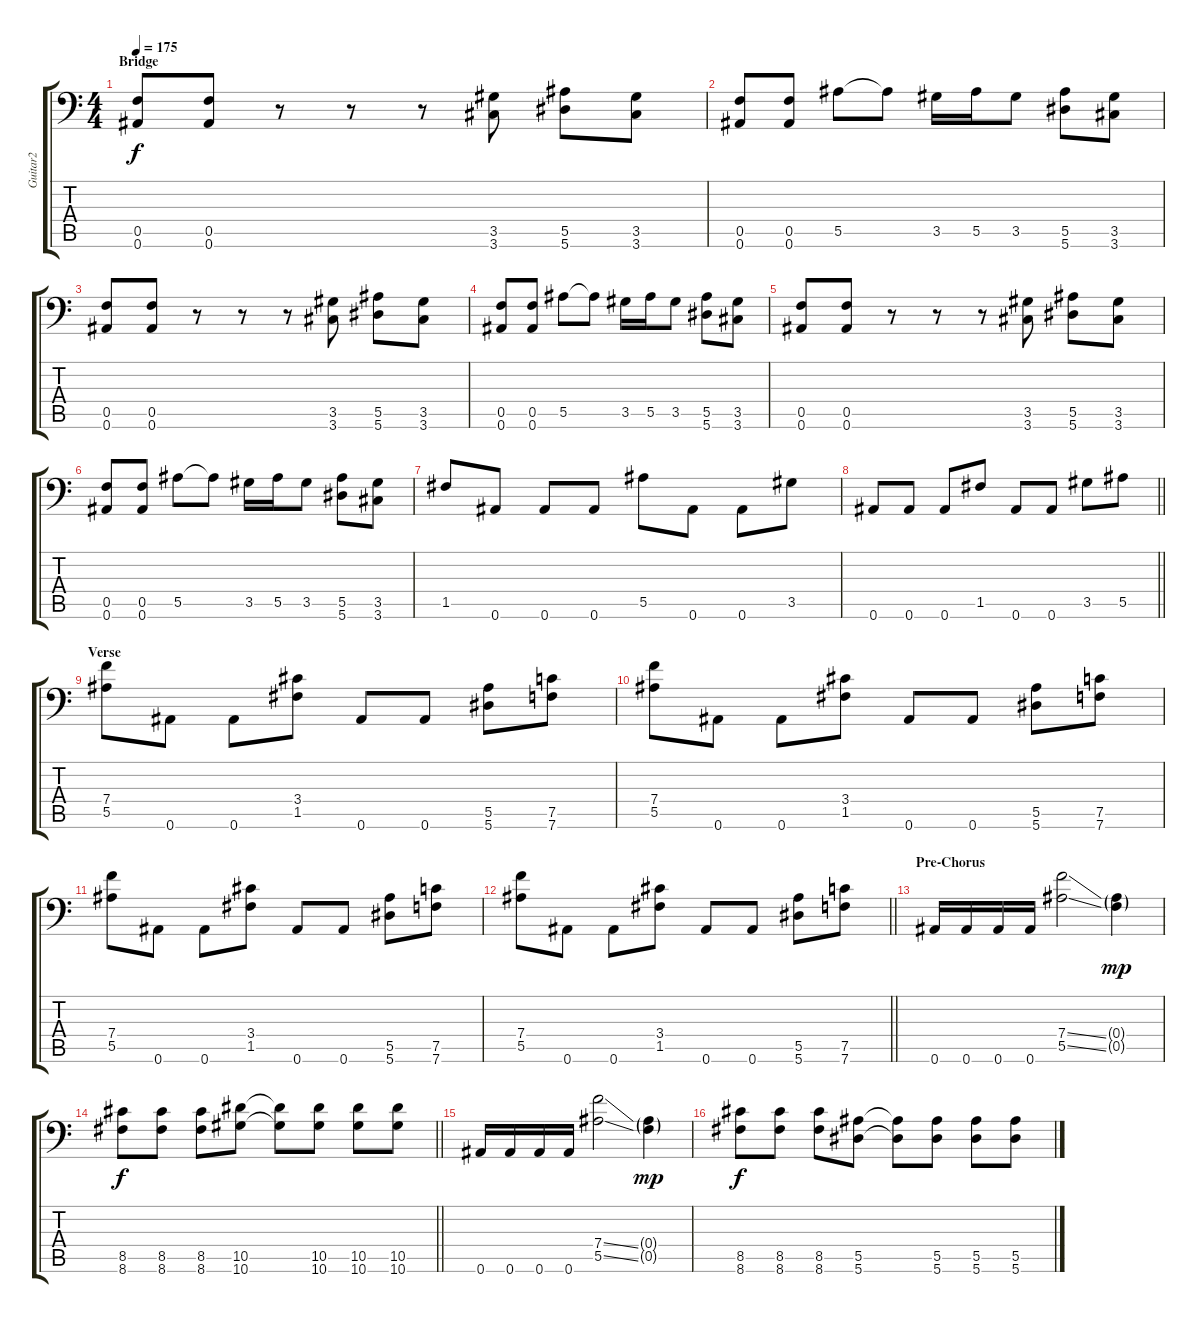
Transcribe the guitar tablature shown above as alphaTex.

\track ("Guitar2" "Guitar2") {instrument distortionguitar}
\staff {score tabs}
\tuning (C4 G3 Eb3 Bb2 F2 Bb1) {hide}
\ts (4 4)
\section ("" "Bridge")
\tempo 175
\clef f4
\ks c
(0.5 0.6).8{dy f} (0.5 0.6).8 r.8 r.8 r.8 (3.5 3.6).8 (5.5 5.6).8 (3.5 3.6).8 |
(0.5 0.6).8 (0.5 0.6).8 5.5.8 5.5{t}.8 3.5.16 5.5.16 3.5.8 (5.5 5.6).8 (3.5 3.6).8 |
(0.5 0.6).8 (0.5 0.6).8 r.8 r.8 r.8 (3.5 3.6).8 (5.5 5.6).8 (3.5 3.6).8 |
(0.5 0.6).8 (0.5 0.6).8 5.5.8 5.5{t}.8 3.5.16 5.5.16 3.5.8 (5.5 5.6).8 (3.5 3.6).8 |
(0.5 0.6).8 (0.5 0.6).8 r.8 r.8 r.8 (3.5 3.6).8 (5.5 5.6).8 (3.5 3.6).8 |
(0.5 0.6).8 (0.5 0.6).8 5.5.8 5.5{t}.8 3.5.16 5.5.16 3.5.8 (5.5 5.6).8 (3.5 3.6).8 |
1.5.8 0.6.8 0.6.8 0.6.8 5.5.8 0.6.8 0.6.8 3.5.8 |
\barLineRight lightlight
0.6.8 0.6.8 0.6.8 1.5.8 0.6.8 0.6.8 3.5.8 5.5.8 |
\section ("" "Verse")
(7.4 5.5).8 0.6.8 0.6.8 (3.4 1.5).8 0.6.8 0.6.8 (5.5 5.6).8 (7.5 7.6).8 |
(7.4 5.5).8 0.6.8 0.6.8 (3.4 1.5).8 0.6.8 0.6.8 (5.5 5.6).8 (7.5 7.6).8 |
(7.4 5.5).8 0.6.8 0.6.8 (3.4 1.5).8 0.6.8 0.6.8 (5.5 5.6).8 (7.5 7.6).8 |
\barLineRight lightlight
(7.4 5.5).8 0.6.8 0.6.8 (3.4 1.5).8 0.6.8 0.6.8 (5.5 5.6).8 (7.5 7.6).8 |
\section ("" "Pre-Chorus")
0.6.16 0.6.16 0.6.16 0.6.16 (7.4{ss} 5.5{ss}).2 (0.4{g} 0.5{g}).4{dy mp} |
\barLineRight lightlight
(8.5 8.6).8{dy f} (8.5 8.6).8 (8.5 8.6).8 (10.5 10.6).8 (10.5{t} 10.6{t}).8 (10.5 10.6).8 (10.5 10.6).8 (10.5 10.6).8 |
0.6.16 0.6.16 0.6.16 0.6.16 (7.4{ss} 5.5{ss}).2 (0.4{g} 0.5{g}).4{dy mp} |
(8.5 8.6).8{dy f} (8.5 8.6).8 (8.5 8.6).8 (5.5 5.6).8 (5.5{t} 5.6{t}).8 (5.5 5.6).8 (5.5 5.6).8 (5.5 5.6).8
